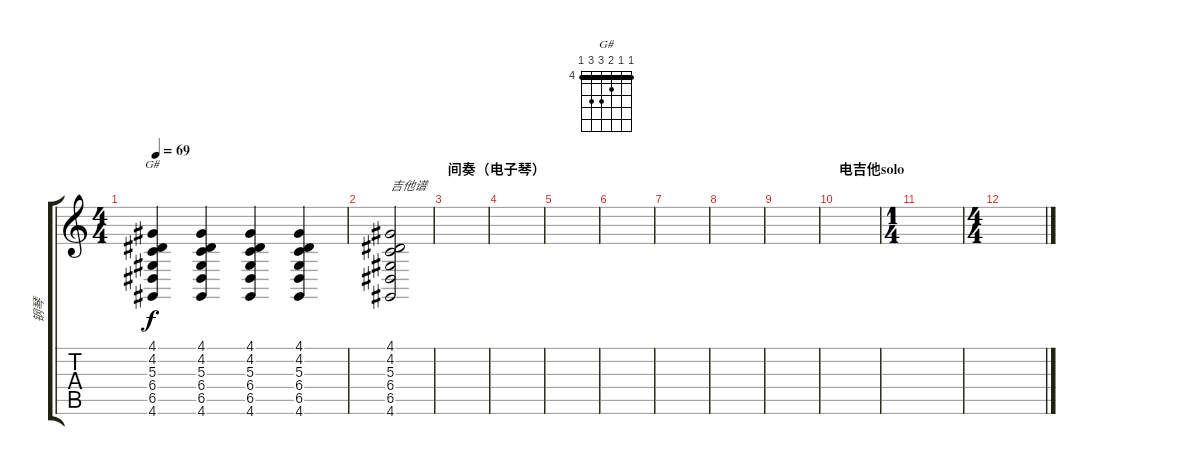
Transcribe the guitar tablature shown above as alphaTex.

\track ("钢琴" "钢琴") {instrument brightacousticpiano}
\staff {score tabs}
\tuning (E4 B3 G3 D3 A2 E2) {hide}
\chord ("G#" 4 4 5 6 6 4) {firstfret 4 barre 4}
\ts (4 4)
\tempo 69
\clef g2
\ks c
(4.1 4.2 5.3 6.4 6.5 4.6).4{ch "G#" dy f} (4.1 4.2 5.3 6.4 6.5 4.6).4 (4.1 4.2 5.3 6.4 6.5 4.6).4 (4.1 4.2 5.3 6.4 6.5 4.6).4 |
(4.1 4.2 5.3 6.4 6.5 4.6).2{txt "吉他谱"} |
\section ("" "间奏（电子琴）")
|
|
|
|
|
|
|
\section ("" "电吉他solo")
|
\ts (1 4)
|
\ts (4 4)
